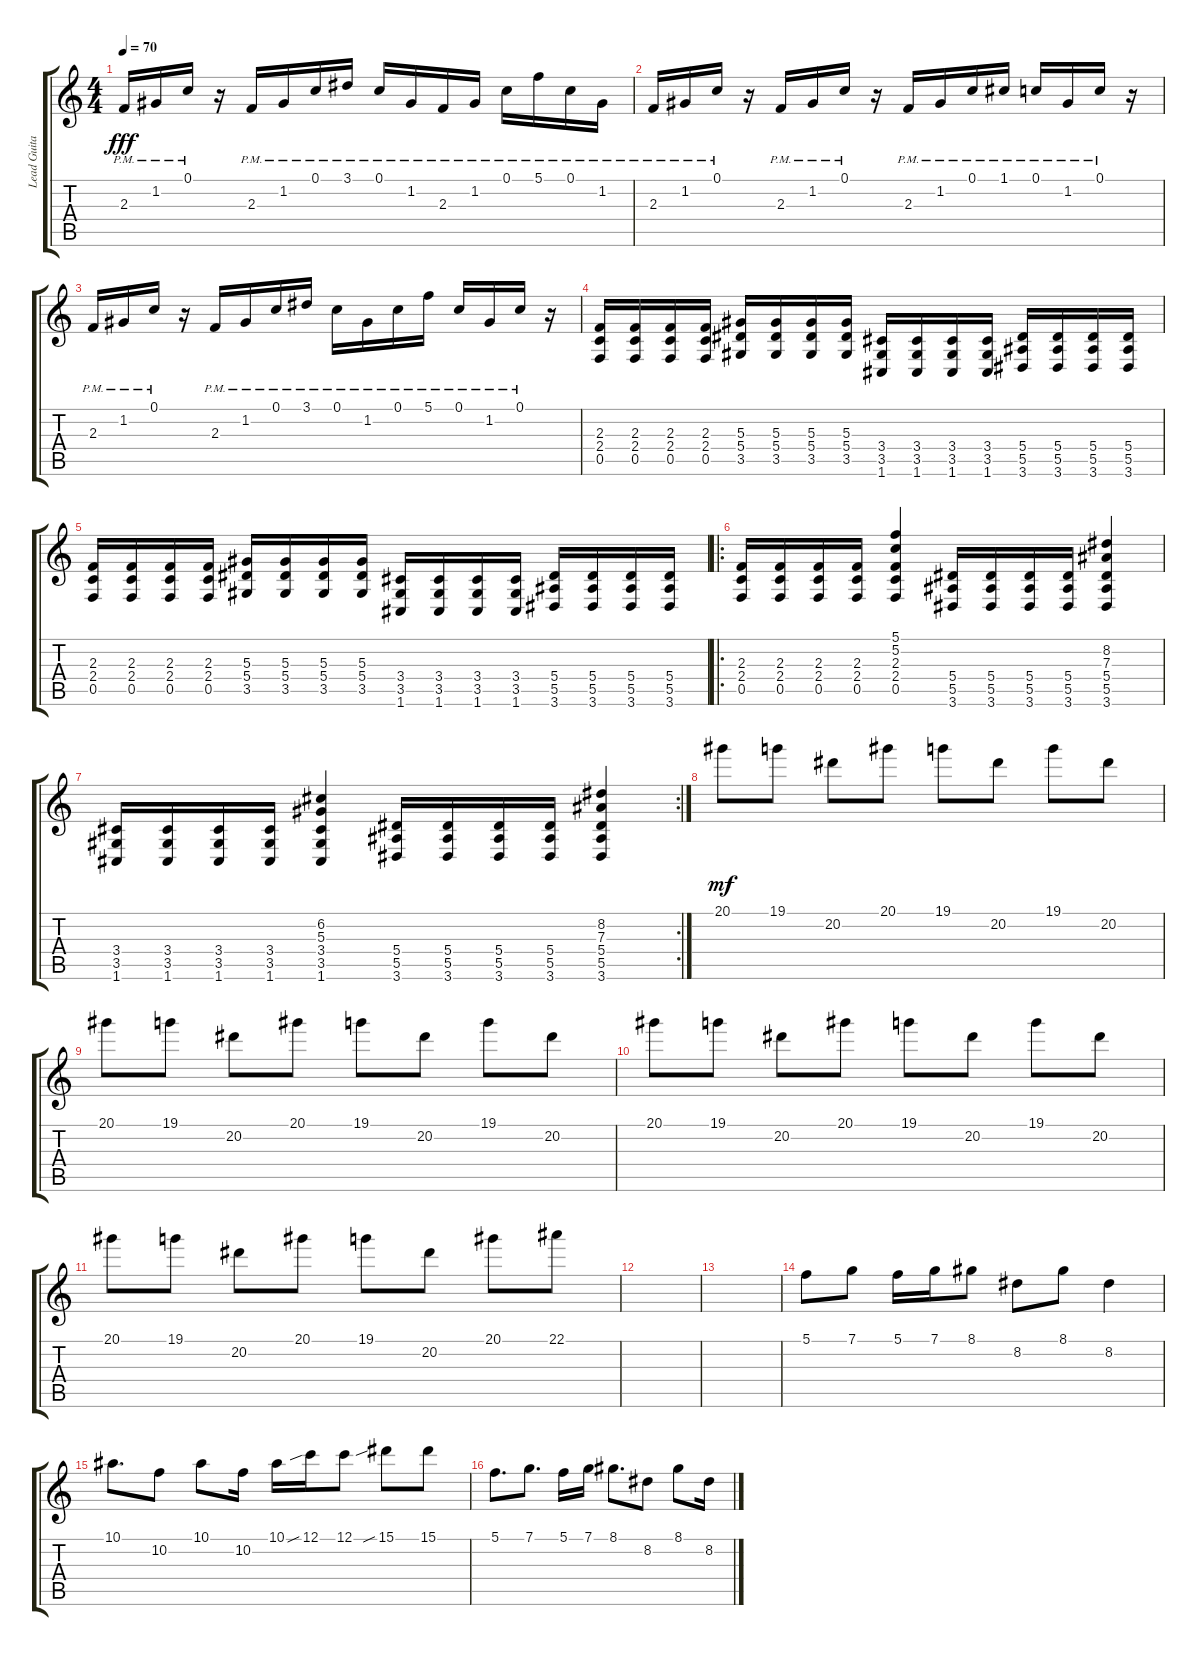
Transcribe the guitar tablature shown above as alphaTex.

\track ("Lead Guitar" "Lead Guita") {instrument overdrivenguitar}
\staff {score tabs}
\tuning (C4 G3 Eb3 Bb2 F2 C2) {hide}
\ts (4 4)
\tempo 70
\clef g2
\ks c
2.3{pm}.16{dy fff} 1.2{pm}.16 0.1{pm}.16 r.16 2.3{pm}.16 1.2{pm}.16 0.1{pm}.16 3.1{pm}.16 0.1{pm}.16 1.2{pm}.16 2.3{pm}.16 1.2{pm}.16 0.1{pm}.16 5.1{pm}.16 0.1{pm}.16 1.2{pm}.16 |
2.3{pm}.16 1.2{pm}.16 0.1{pm}.16 r.16 2.3{pm}.16 1.2{pm}.16 0.1{pm}.16 r.16 2.3{pm}.16 1.2{pm}.16 0.1{pm}.16 1.1{pm}.16 0.1{pm}.16 1.2{pm}.16 0.1{pm}.16 r.16 |
2.3{pm}.16 1.2{pm}.16 0.1{pm}.16 r.16 2.3{pm}.16 1.2{pm}.16 0.1{pm}.16 3.1{pm}.16 0.1{pm}.16 1.2{pm}.16 0.1{pm}.16 5.1{pm}.16 0.1{pm}.16 1.2{pm}.16 0.1{pm}.16 r.16 |
(2.3 2.4 0.5).16 (2.3 2.4 0.5).16 (2.3 2.4 0.5).16 (2.3 2.4 0.5).16 (5.3 5.4 3.5).16 (5.3 5.4 3.5).16 (5.3 5.4 3.5).16 (5.3 5.4 3.5).16 (3.4 3.5 1.6).16 (3.4 3.5 1.6).16 (3.4 3.5 1.6).16 (3.4 3.5 1.6).16 (5.4 5.5 3.6).16 (5.4 5.5 3.6).16 (5.4 5.5 3.6).16 (5.4 5.5 3.6).16 |
(2.3 2.4 0.5).16 (2.3 2.4 0.5).16 (2.3 2.4 0.5).16 (2.3 2.4 0.5).16 (5.3 5.4 3.5).16 (5.3 5.4 3.5).16 (5.3 5.4 3.5).16 (5.3 5.4 3.5).16 (3.4 3.5 1.6).16 (3.4 3.5 1.6).16 (3.4 3.5 1.6).16 (3.4 3.5 1.6).16 (5.4 5.5 3.6).16 (5.4 5.5 3.6).16 (5.4 5.5 3.6).16 (5.4 5.5 3.6).16 |
\ro
(2.3 2.4 0.5).16 (2.3 2.4 0.5).16 (2.3 2.4 0.5).16 (2.3 2.4 0.5).16 (5.1 5.2 2.3 2.4 0.5).4 (5.4 5.5 3.6).16 (5.4 5.5 3.6).16 (5.4 5.5 3.6).16 (5.4 5.5 3.6).16 (8.2 7.3 5.4 5.5 3.6).4 |
\rc 2
(3.4 3.5 1.6).16 (3.4 3.5 1.6).16 (3.4 3.5 1.6).16 (3.4 3.5 1.6).16 (6.2 5.3 3.4 3.5 1.6).4 (5.4 5.5 3.6).16 (5.4 5.5 3.6).16 (5.4 5.5 3.6).16 (5.4 5.5 3.6).16 (8.2 7.3 5.4 5.5 3.6).4 |
20.1.8{dy mf} 19.1.8 20.2.8 20.1.8 19.1.8 20.2.8 19.1.8 20.2.8 |
20.1.8 19.1.8 20.2.8 20.1.8 19.1.8 20.2.8 19.1.8 20.2.8 |
20.1.8 19.1.8 20.2.8 20.1.8 19.1.8 20.2.8 19.1.8 20.2.8 |
20.1.8 19.1.8 20.2.8 20.1.8 19.1.8 20.2.8 20.1.8 22.1.8 |
|
|
5.1.8 7.1.8 5.1.16 7.1.16 8.1.8 8.2.8 8.1.8 8.2.4 |
10.1.8{d} 10.2.8 10.1.8 10.2.16 10.1.16 12.1{sib}.16 12.1.8 15.1{sib}.8 15.1.8 |
5.1.8{d} 7.1.8{d} 5.1.16 7.1.16 8.1.8{d} 8.2.8 8.1.8 8.2.16
